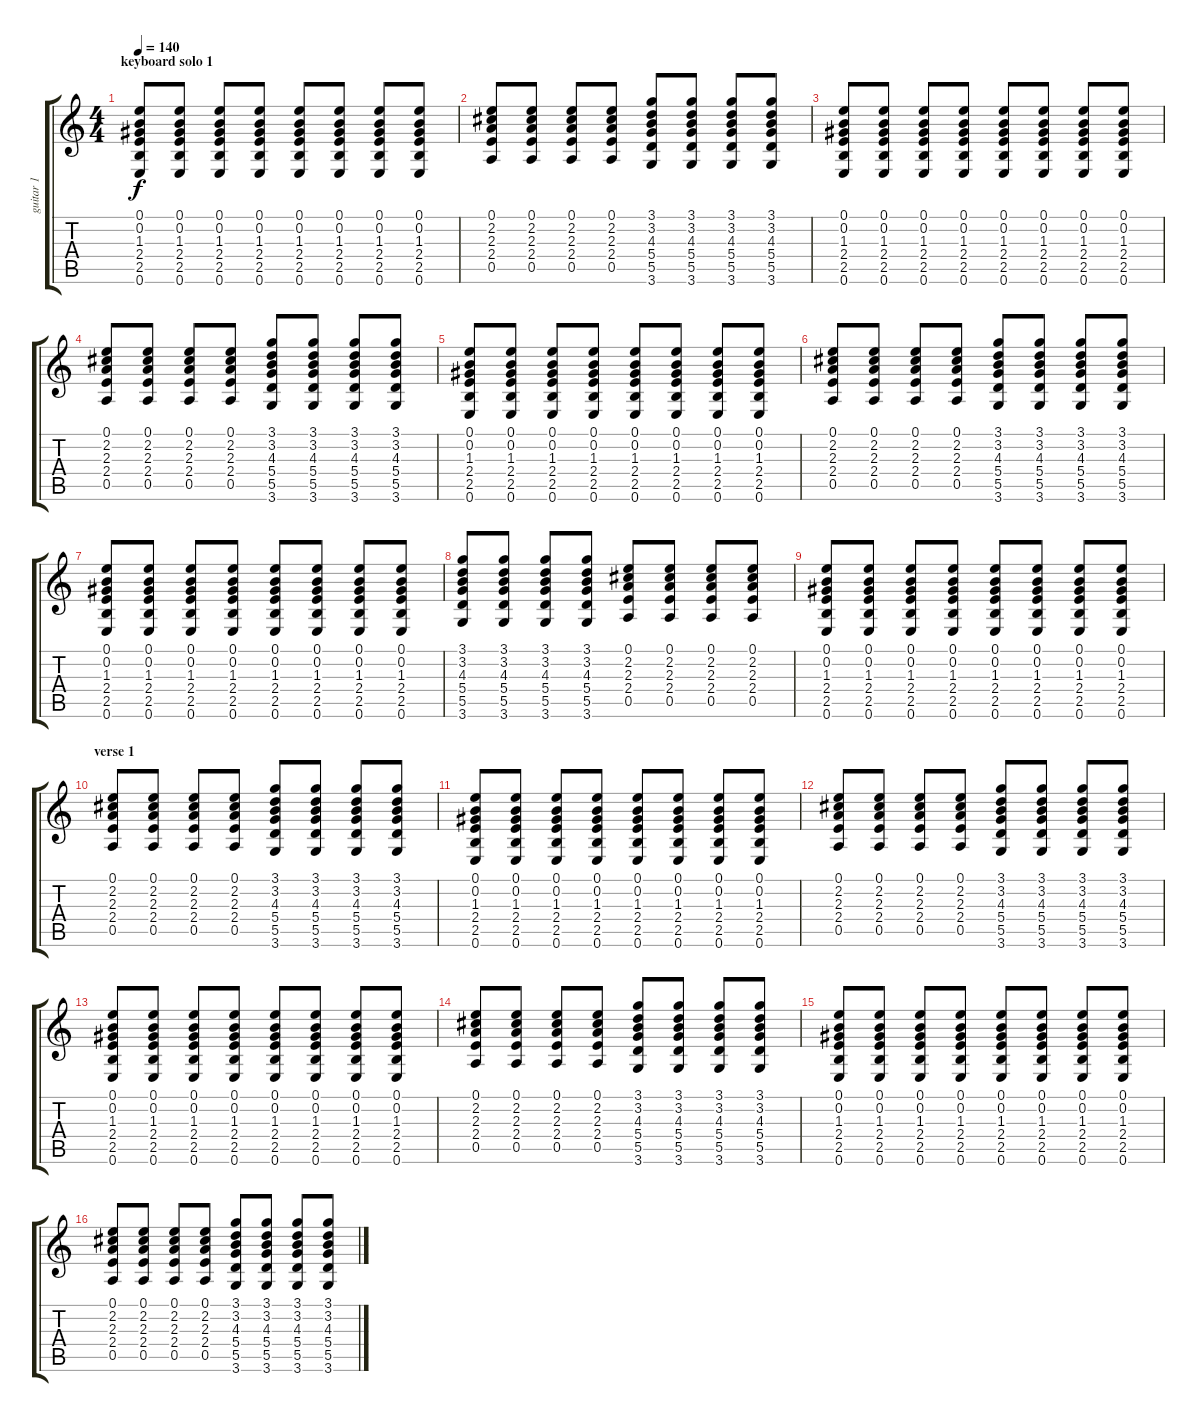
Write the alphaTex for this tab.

\track ("guitar 1" "guitar 1") {instrument overdrivenguitar}
\staff {score tabs}
\tuning (E4 B3 G3 D3 A2 E2) {hide}
\ts (4 4)
\section ("" "keyboard solo 1")
\tempo 140
\clef g2
\ks c
(0.1 0.2 1.3 2.4 2.5 0.6).8{dy f} (0.1 0.2 1.3 2.4 2.5 0.6).8 (0.1 0.2 1.3 2.4 2.5 0.6).8 (0.1 0.2 1.3 2.4 2.5 0.6).8 (0.1 0.2 1.3 2.4 2.5 0.6).8 (0.1 0.2 1.3 2.4 2.5 0.6).8 (0.1 0.2 1.3 2.4 2.5 0.6).8 (0.1 0.2 1.3 2.4 2.5 0.6).8 |
(0.1 2.2 2.3 2.4 0.5).8 (0.1 2.2 2.3 2.4 0.5).8 (0.1 2.2 2.3 2.4 0.5).8 (0.1 2.2 2.3 2.4 0.5).8 (3.1 3.2 4.3 5.4 5.5 3.6).8 (3.1 3.2 4.3 5.4 5.5 3.6).8 (3.1 3.2 4.3 5.4 5.5 3.6).8 (3.1 3.2 4.3 5.4 5.5 3.6).8 |
(0.1 0.2 1.3 2.4 2.5 0.6).8 (0.1 0.2 1.3 2.4 2.5 0.6).8 (0.1 0.2 1.3 2.4 2.5 0.6).8 (0.1 0.2 1.3 2.4 2.5 0.6).8 (0.1 0.2 1.3 2.4 2.5 0.6).8 (0.1 0.2 1.3 2.4 2.5 0.6).8 (0.1 0.2 1.3 2.4 2.5 0.6).8 (0.1 0.2 1.3 2.4 2.5 0.6).8 |
(0.1 2.2 2.3 2.4 0.5).8 (0.1 2.2 2.3 2.4 0.5).8 (0.1 2.2 2.3 2.4 0.5).8 (0.1 2.2 2.3 2.4 0.5).8 (3.1 3.2 4.3 5.4 5.5 3.6).8 (3.1 3.2 4.3 5.4 5.5 3.6).8 (3.1 3.2 4.3 5.4 5.5 3.6).8 (3.1 3.2 4.3 5.4 5.5 3.6).8 |
(0.1 0.2 1.3 2.4 2.5 0.6).8 (0.1 0.2 1.3 2.4 2.5 0.6).8 (0.1 0.2 1.3 2.4 2.5 0.6).8 (0.1 0.2 1.3 2.4 2.5 0.6).8 (0.1 0.2 1.3 2.4 2.5 0.6).8 (0.1 0.2 1.3 2.4 2.5 0.6).8 (0.1 0.2 1.3 2.4 2.5 0.6).8 (0.1 0.2 1.3 2.4 2.5 0.6).8 |
(0.1 2.2 2.3 2.4 0.5).8 (0.1 2.2 2.3 2.4 0.5).8 (0.1 2.2 2.3 2.4 0.5).8 (0.1 2.2 2.3 2.4 0.5).8 (3.1 3.2 4.3 5.4 5.5 3.6).8 (3.1 3.2 4.3 5.4 5.5 3.6).8 (3.1 3.2 4.3 5.4 5.5 3.6).8 (3.1 3.2 4.3 5.4 5.5 3.6).8 |
(0.1 0.2 1.3 2.4 2.5 0.6).8 (0.1 0.2 1.3 2.4 2.5 0.6).8 (0.1 0.2 1.3 2.4 2.5 0.6).8 (0.1 0.2 1.3 2.4 2.5 0.6).8 (0.1 0.2 1.3 2.4 2.5 0.6).8 (0.1 0.2 1.3 2.4 2.5 0.6).8 (0.1 0.2 1.3 2.4 2.5 0.6).8 (0.1 0.2 1.3 2.4 2.5 0.6).8 |
(3.1 3.2 4.3 5.4 5.5 3.6).8 (3.1 3.2 4.3 5.4 5.5 3.6).8 (3.1 3.2 4.3 5.4 5.5 3.6).8 (3.1 3.2 4.3 5.4 5.5 3.6).8 (0.1 2.2 2.3 2.4 0.5).8 (0.1 2.2 2.3 2.4 0.5).8 (0.1 2.2 2.3 2.4 0.5).8 (0.1 2.2 2.3 2.4 0.5).8 |
(0.1 0.2 1.3 2.4 2.5 0.6).8 (0.1 0.2 1.3 2.4 2.5 0.6).8 (0.1 0.2 1.3 2.4 2.5 0.6).8 (0.1 0.2 1.3 2.4 2.5 0.6).8 (0.1 0.2 1.3 2.4 2.5 0.6).8 (0.1 0.2 1.3 2.4 2.5 0.6).8 (0.1 0.2 1.3 2.4 2.5 0.6).8 (0.1 0.2 1.3 2.4 2.5 0.6).8 |
\section ("" "verse 1")
(0.1 2.2 2.3 2.4 0.5).8 (0.1 2.2 2.3 2.4 0.5).8 (0.1 2.2 2.3 2.4 0.5).8 (0.1 2.2 2.3 2.4 0.5).8 (3.1 3.2 4.3 5.4 5.5 3.6).8 (3.1 3.2 4.3 5.4 5.5 3.6).8 (3.1 3.2 4.3 5.4 5.5 3.6).8 (3.1 3.2 4.3 5.4 5.5 3.6).8 |
(0.1 0.2 1.3 2.4 2.5 0.6).8 (0.1 0.2 1.3 2.4 2.5 0.6).8 (0.1 0.2 1.3 2.4 2.5 0.6).8 (0.1 0.2 1.3 2.4 2.5 0.6).8 (0.1 0.2 1.3 2.4 2.5 0.6).8 (0.1 0.2 1.3 2.4 2.5 0.6).8 (0.1 0.2 1.3 2.4 2.5 0.6).8 (0.1 0.2 1.3 2.4 2.5 0.6).8 |
(0.1 2.2 2.3 2.4 0.5).8 (0.1 2.2 2.3 2.4 0.5).8 (0.1 2.2 2.3 2.4 0.5).8 (0.1 2.2 2.3 2.4 0.5).8 (3.1 3.2 4.3 5.4 5.5 3.6).8 (3.1 3.2 4.3 5.4 5.5 3.6).8 (3.1 3.2 4.3 5.4 5.5 3.6).8 (3.1 3.2 4.3 5.4 5.5 3.6).8 |
(0.1 0.2 1.3 2.4 2.5 0.6).8 (0.1 0.2 1.3 2.4 2.5 0.6).8 (0.1 0.2 1.3 2.4 2.5 0.6).8 (0.1 0.2 1.3 2.4 2.5 0.6).8 (0.1 0.2 1.3 2.4 2.5 0.6).8 (0.1 0.2 1.3 2.4 2.5 0.6).8 (0.1 0.2 1.3 2.4 2.5 0.6).8 (0.1 0.2 1.3 2.4 2.5 0.6).8 |
(0.1 2.2 2.3 2.4 0.5).8 (0.1 2.2 2.3 2.4 0.5).8 (0.1 2.2 2.3 2.4 0.5).8 (0.1 2.2 2.3 2.4 0.5).8 (3.1 3.2 4.3 5.4 5.5 3.6).8 (3.1 3.2 4.3 5.4 5.5 3.6).8 (3.1 3.2 4.3 5.4 5.5 3.6).8 (3.1 3.2 4.3 5.4 5.5 3.6).8 |
(0.1 0.2 1.3 2.4 2.5 0.6).8 (0.1 0.2 1.3 2.4 2.5 0.6).8 (0.1 0.2 1.3 2.4 2.5 0.6).8 (0.1 0.2 1.3 2.4 2.5 0.6).8 (0.1 0.2 1.3 2.4 2.5 0.6).8 (0.1 0.2 1.3 2.4 2.5 0.6).8 (0.1 0.2 1.3 2.4 2.5 0.6).8 (0.1 0.2 1.3 2.4 2.5 0.6).8 |
(0.1 2.2 2.3 2.4 0.5).8 (0.1 2.2 2.3 2.4 0.5).8 (0.1 2.2 2.3 2.4 0.5).8 (0.1 2.2 2.3 2.4 0.5).8 (3.1 3.2 4.3 5.4 5.5 3.6).8 (3.1 3.2 4.3 5.4 5.5 3.6).8 (3.1 3.2 4.3 5.4 5.5 3.6).8 (3.1 3.2 4.3 5.4 5.5 3.6).8
